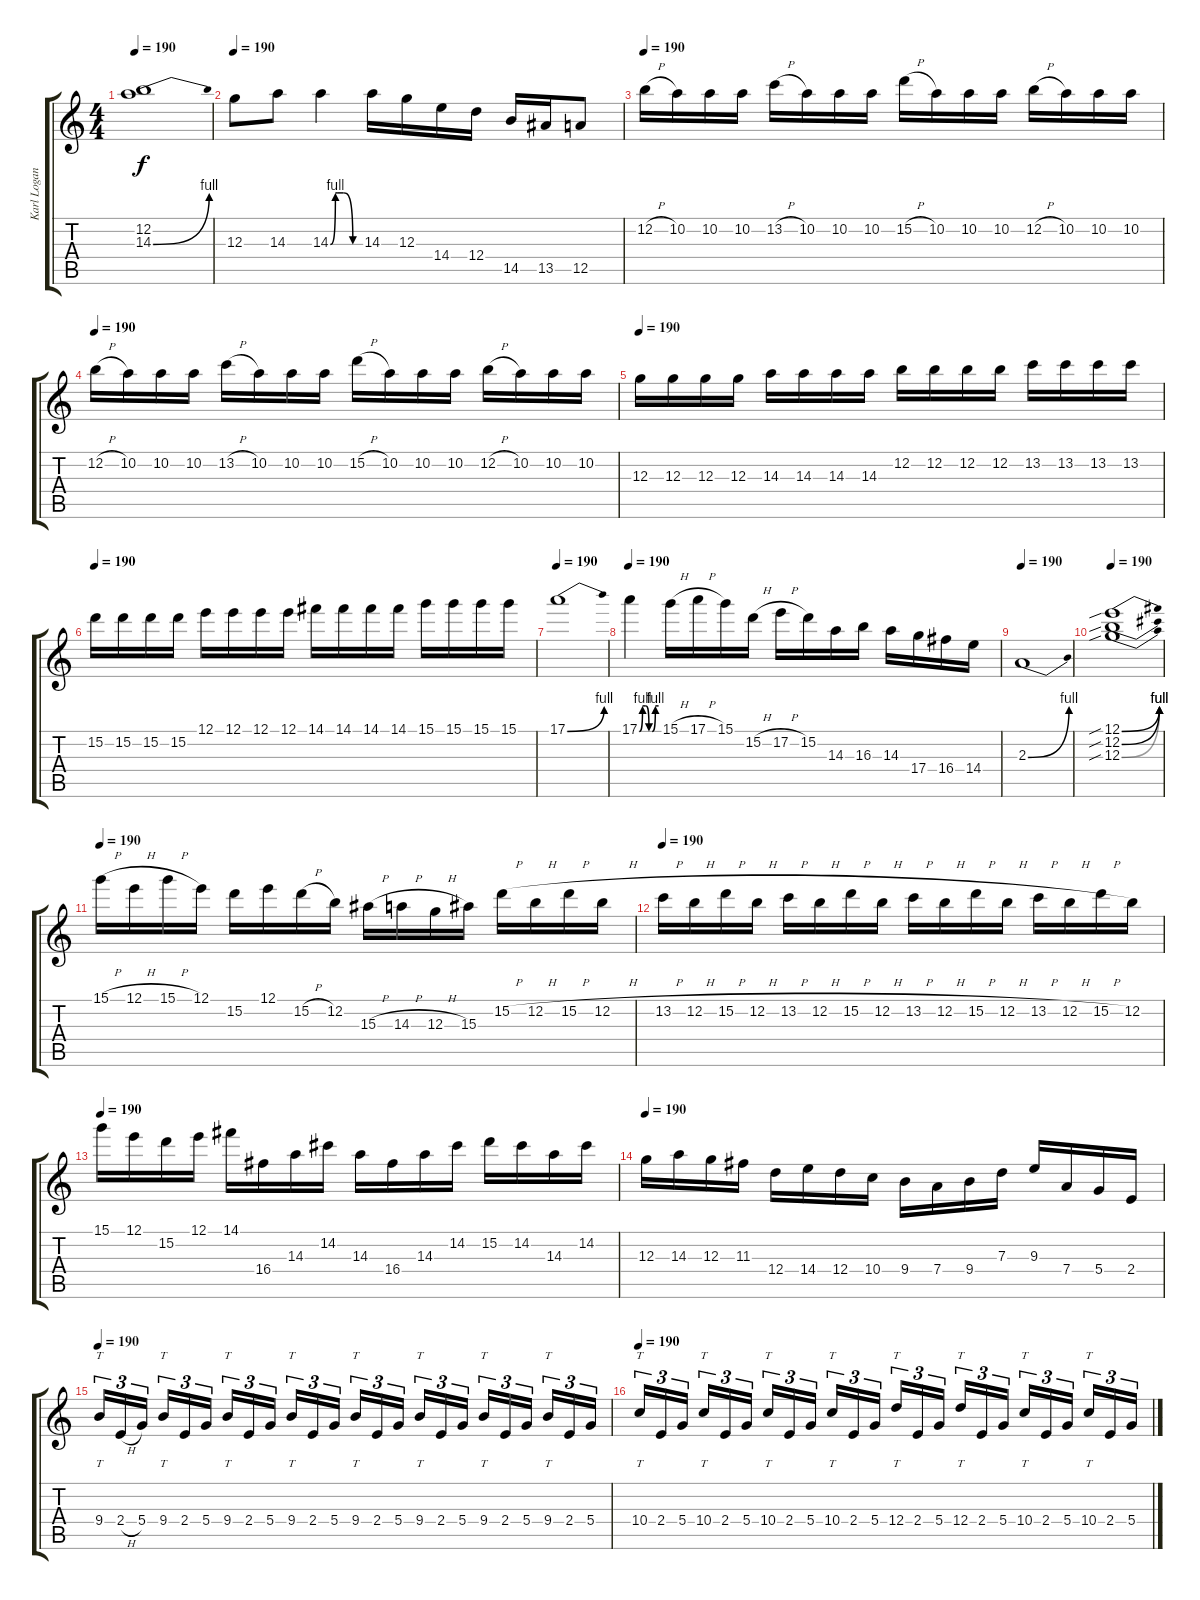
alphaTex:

\track ("Karl Logan " "Karl Logan") {instrument distortionguitar}
\staff {score tabs}
\tuning (E4 B3 G3 D3 A2 E2) {hide}
\ts (4 4)
\tempo 190
\clef g2
\ks c
(12.2 14.3{be (bend 0 0 60 4)}).1{dy f} |
\tempo 190
12.3.8 14.3.8 14.3{be (custom 0 0 10 4 15 4 26 4 45 0 60 0)}.4 14.3.16 12.3.16 14.4.16 12.4.16 14.5.16 13.5.16 12.5.8 |
\tempo 190
12.2{h}.16 10.2.16 10.2.16 10.2.16 13.2{h}.16 10.2.16 10.2.16 10.2.16 15.2{h}.16 10.2.16 10.2.16 10.2.16 12.2{h}.16 10.2.16 10.2.16 10.2.16 |
\tempo 190
12.2{h}.16 10.2.16 10.2.16 10.2.16 13.2{h}.16 10.2.16 10.2.16 10.2.16 15.2{h}.16 10.2.16 10.2.16 10.2.16 12.2{h}.16 10.2.16 10.2.16 10.2.16 |
\tempo 190
12.3.16 12.3.16 12.3.16 12.3.16 14.3.16 14.3.16 14.3.16 14.3.16 12.2.16 12.2.16 12.2.16 12.2.16 13.2.16 13.2.16 13.2.16 13.2.16 |
\tempo 190
15.2.16 15.2.16 15.2.16 15.2.16 12.1.16 12.1.16 12.1.16 12.1.16 14.1.16 14.1.16 14.1.16 14.1.16 15.1.16 15.1.16 15.1.16 15.1.16 |
\tempo 190
17.1{be (bend 0 0 60 4)}.1 |
\tempo 190
17.1{be (custom 0 0 10 4 20 4 30 0 40 0 50 4 60 4)}.4 15.1{h}.16 17.1{h}.16 15.1.16 15.2{h}.16 17.2{h}.16 15.2.16 14.3.16 16.3.16 14.3.16 17.4.16 16.4.16 14.4.16 |
\tempo 190
2.3{be (bend 0 0 60 4)}.1 |
\tempo 190
(12.1{be (bend 0 0 60 4) sib} 12.2{be (bend 0 0 60 4) sib} 12.3{be (bend 0 0 60 4) sib}).1 |
\tempo 190
15.1{h}.16 12.1{h}.16 15.1{h}.16 12.1.16 15.2.16 12.1.16 15.2{h}.16 12.2.16 15.3{h}.16 14.3{h}.16 12.3{h}.16 15.3.16 15.2{h}.16 12.2{h}.16 15.2{h}.16 12.2{h}.16 |
\tempo 190
13.2{h}.16 12.2{h}.16 15.2{h}.16 12.2{h}.16 13.2{h}.16 12.2{h}.16 15.2{h}.16 12.2{h}.16 13.2{h}.16 12.2{h}.16 15.2{h}.16 12.2{h}.16 13.2{h}.16 12.2{h}.16 15.2{h}.16 12.2.16 |
\tempo 190
15.1.16 12.1.16 15.2.16 12.1.16 14.1.16 16.4.16 14.3.16 14.2.16 14.3.16 16.4.16 14.3.16 14.2.16 15.2.16 14.2.16 14.3.16 14.2.16 |
\tempo 190
12.3.16 14.3.16 12.3.16 11.3.16 12.4.16 14.4.16 12.4.16 10.4.16 9.4.16 7.4.16 9.4.16 7.3.16 9.3.16 7.4.16 5.4.16 2.4.16 |
\tempo 190
9.4.16{tt tu (3 2) volume 16 instrument overdrivenguitar} 2.4{h}.16{tu (3 2)} 5.4.16{tu (3 2) beam splitsecondary} 9.4.16{tt tu (3 2)} 2.4.16{tu (3 2)} 5.4.16{tu (3 2)} 9.4.16{tt tu (3 2)} 2.4.16{tu (3 2)} 5.4.16{tu (3 2) beam splitsecondary} 9.4.16{tt tu (3 2)} 2.4.16{tu (3 2)} 5.4.16{tu (3 2)} 9.4.16{tt tu (3 2)} 2.4.16{tu (3 2)} 5.4.16{tu (3 2) beam splitsecondary} 9.4.16{tt tu (3 2)} 2.4.16{tu (3 2)} 5.4.16{tu (3 2)} 9.4.16{tt tu (3 2)} 2.4.16{tu (3 2)} 5.4.16{tu (3 2) beam splitsecondary} 9.4.16{tt tu (3 2)} 2.4.16{tu (3 2)} 5.4.16{tu (3 2)} |
\tempo 190
10.4.16{tt tu (3 2)} 2.4.16{tu (3 2)} 5.4.16{tu (3 2) beam splitsecondary} 10.4.16{tt tu (3 2)} 2.4.16{tu (3 2)} 5.4.16{tu (3 2)} 10.4.16{tt tu (3 2)} 2.4.16{tu (3 2)} 5.4.16{tu (3 2) beam splitsecondary} 10.4.16{tt tu (3 2)} 2.4.16{tu (3 2)} 5.4.16{tu (3 2)} 12.4.16{tt tu (3 2)} 2.4.16{tu (3 2)} 5.4.16{tu (3 2) beam splitsecondary} 12.4.16{tt tu (3 2)} 2.4.16{tu (3 2)} 5.4.16{tu (3 2)} 10.4.16{tt tu (3 2)} 2.4.16{tu (3 2)} 5.4.16{tu (3 2) beam splitsecondary} 10.4.16{tt tu (3 2)} 2.4.16{tu (3 2)} 5.4.16{tu (3 2)}
